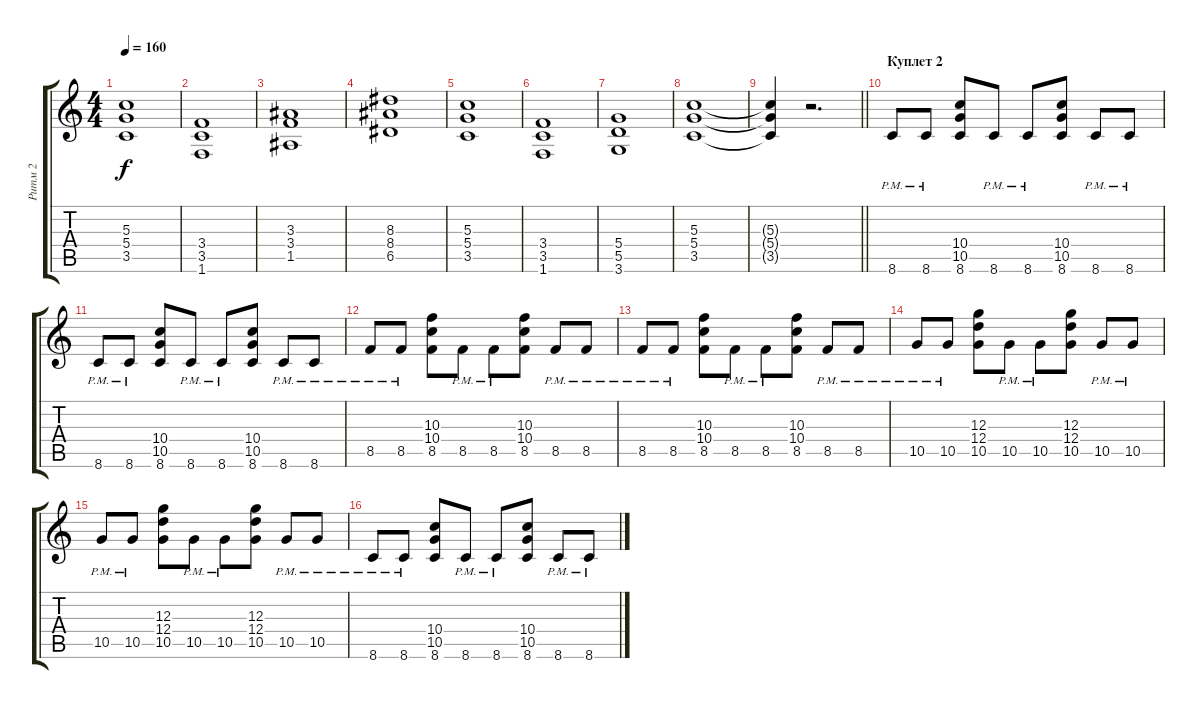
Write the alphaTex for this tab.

\track ("Ритм 2" "Ритм 2") {instrument distortionguitar}
\staff {score tabs}
\tuning (E4 B3 G3 D3 A2 E2) {hide}
\ts (4 4)
\tempo 160
\clef g2
\ks c
(5.3 5.4 3.5).1{dy f} |
(3.4 3.5 1.6).1 |
(3.3 3.4 1.5).1 |
(8.3 8.4 6.5).1 |
(5.3 5.4 3.5).1 |
(3.4 3.5 1.6).1 |
(5.4 5.5 3.6).1 |
(5.3 5.4 3.5).1 |
\barLineRight lightlight
(5.3{t} 5.4{t} 3.5{t}).4 r.2{d} |
\section ("" "Куплет 2")
8.6{pm}.8 8.6{pm}.8 (10.4 10.5 8.6).8 8.6{pm}.8 8.6{pm}.8 (10.4 10.5 8.6).8 8.6{pm}.8 8.6{pm}.8 |
8.6{pm}.8 8.6{pm}.8 (10.4 10.5 8.6).8 8.6{pm}.8 8.6{pm}.8 (10.4 10.5 8.6).8 8.6{pm}.8 8.6{pm}.8 |
8.5{pm}.8 8.5{pm}.8 (10.3 10.4 8.5).8 8.5{pm}.8 8.5{pm}.8 (10.3 10.4 8.5).8 8.5{pm}.8 8.5{pm}.8 |
8.5{pm}.8 8.5{pm}.8 (10.3 10.4 8.5).8 8.5{pm}.8 8.5{pm}.8 (10.3 10.4 8.5).8 8.5{pm}.8 8.5{pm}.8 |
10.5{pm}.8 10.5{pm}.8 (12.3 12.4 10.5).8 10.5{pm}.8 10.5{pm}.8 (12.3 12.4 10.5).8 10.5{pm}.8 10.5{pm}.8 |
10.5{pm}.8 10.5{pm}.8 (12.3 12.4 10.5).8 10.5{pm}.8 10.5{pm}.8 (12.3 12.4 10.5).8 10.5{pm}.8 10.5{pm}.8 |
8.6{pm}.8 8.6{pm}.8 (10.4 10.5 8.6).8 8.6{pm}.8 8.6{pm}.8 (10.4 10.5 8.6).8 8.6{pm}.8 8.6{pm}.8
